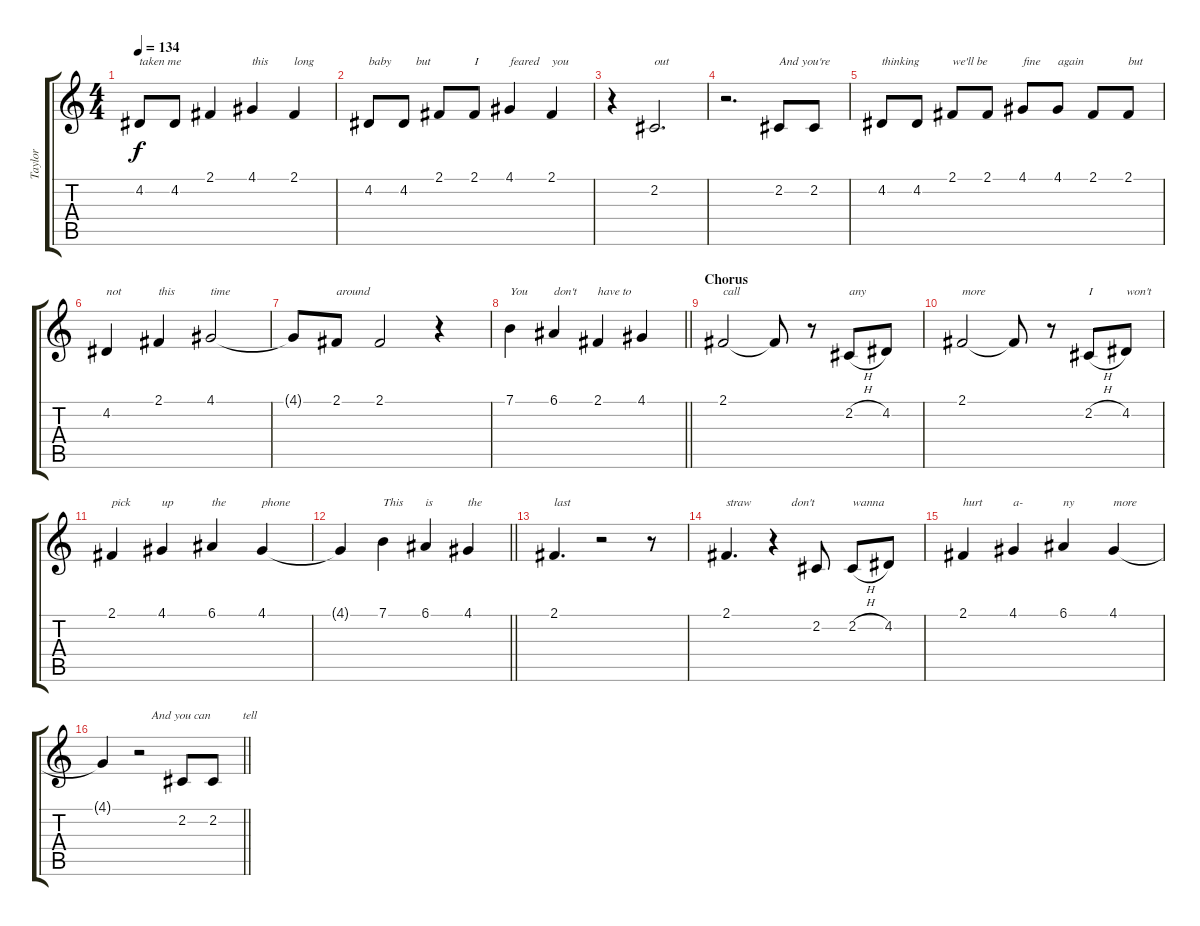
\track ("Taylor" "Taylor") {instrument ocarina}
\staff {score tabs}
\tuning (E4 B3 G3 D3 A2 E2) {hide}
\ts (4 4)
\tempo 134
\clef g2
\ks c
4.2.8{txt "taken me " dy f} 4.2.8 2.1.4 4.1.4{txt "this"} 2.1.4{txt "long"} |
4.2.8{txt "baby"} 4.2.8{txt "    but"} 2.1.8 2.1.8{txt "I"} 4.1.4{txt "feared "} 2.1.4{txt "you"} |
r.4 2.2.2{d txt "out"} |
r.2{d} 2.2.8{txt "And you're"} 2.2.8 |
4.2.8{txt "thinking"} 4.2.8 2.1.8{txt "we'll be"} 2.1.8 4.1.8{txt "fine"} 4.1.8{txt "again"} 2.1.8 2.1.8{txt "but"} |
4.2.4{txt "not"} 2.1.4{txt "this"} 4.1.2{txt "time"} |
4.1{t}.8 2.1.8{txt "around"} 2.1.2 r.4 |
\barLineRight lightlight
7.1.4{txt "You"} 6.1.4{txt "don't"} 2.1.4{txt "have to"} 4.1.4 |
\section ("" "Chorus")
2.1.2{txt "call"} 2.1{t}.8 r.8 2.2{h}.8{txt "any"} 4.2.8 |
2.1.2{txt "more"} 2.1{t}.8 r.8 2.2{h}.8{txt "I"} 4.2.8{txt "won't"} |
2.1.4{txt "pick"} 4.1.4{txt "up"} 6.1.4{txt "the"} 4.1.4{txt "phone"} |
\barLineRight lightlight
4.1{t}.4 7.1.4{txt "This"} 6.1.4{txt "is "} 4.1.4{txt "the"} |
2.1.4{d txt "last"} r.2 r.8 |
2.1.4{d txt "straw"} r.4{txt "      don't"} 2.2.8 2.2{h}.8{txt "wanna"} 4.2.8 |
2.1.4{txt "hurt"} 4.1.4{txt "a-"} 6.1.4{txt "ny"} 4.1.4{txt "more"} |
\barLineRight lightlight
4.1{t}.4 r.2{txt "    And you can"} 2.2.8 2.2.8{txt "          tell "}
